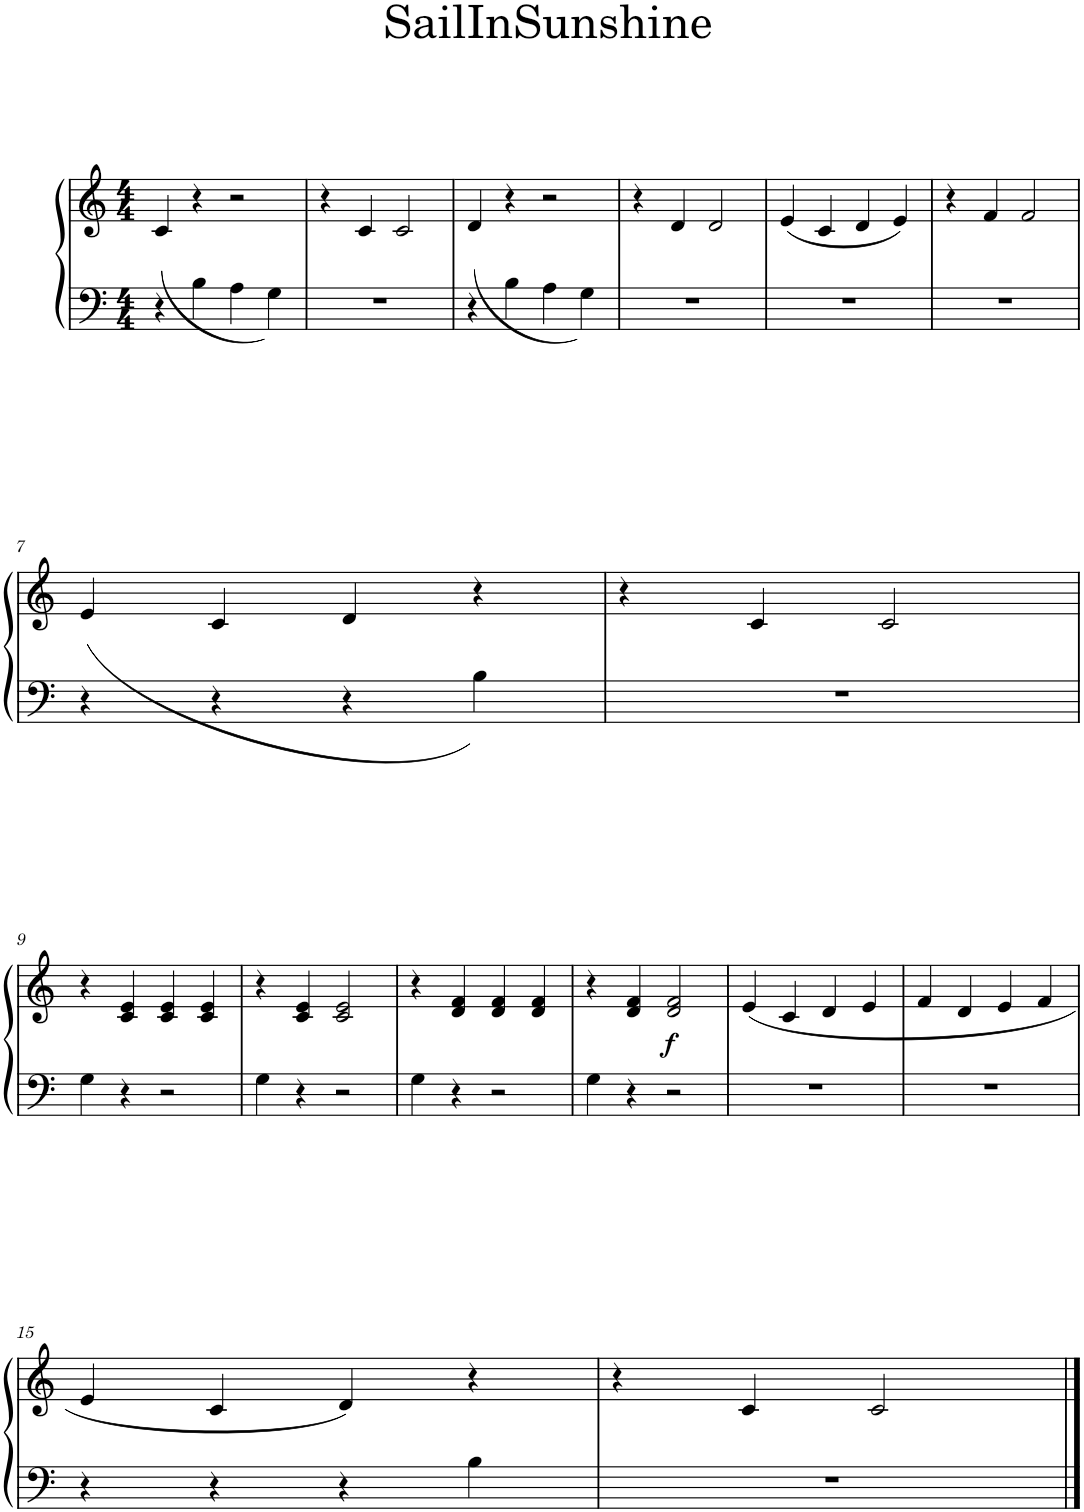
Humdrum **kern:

**kern	**kern	**dynam
*part1	*part1	*part1
*staff2	*staff1	*staff1/2
*I"Piano 1	*	*
*I'Pno. 1	*	*
*clefF4	*clefG2	*
*k[]	*k[]	*
*M4/4	*M4/4	*
=1	=1	=1
4r	(4c/	.
4B\	4r	.
4A\	2r	.
4G\)	.	.
=2	=2	=2
1r	4r	.
.	4c/	.
.	2c/	.
=3	=3	=3
4r	(4d/	.
4B\	4r	.
4A\	2r	.
4G\)	.	.
=4	=4	=4
1r	4r	.
.	4d/	.
.	2d/	.
=5	=5	=5
1r	(4e/	.
.	4c/	.
.	4d/	.
.	4e/)	.
=6	=6	=6
1r	4r	.
.	4f/	.
.	2f/	.
!!LO:LB:g=z
=7	=7	=7
4r	(4e/	.
4r	4c/	.
4r	4d/	.
4B\)	4r	.
=8	=8	=8
1r	4r	.
.	4c/	.
.	2c/	.
!!LO:LB:g=z
=9	=9	=9
4G\	4r	.
4r	4c/ 4e/	.
2r	4c/ 4e/	.
.	4c/ 4e/	.
=10	=10	=10
4G\	4r	.
4r	4c/ 4e/	.
2r	2c/ 2e/	.
=11	=11	=11
4G\	4r	.
4r	4d/ 4f/	.
2r	4d/ 4f/	.
.	4d/ 4f/	.
=12	=12	=12
4G\	4r	.
4r	4d/ 4f/	.
!	!	!LO:DY:b
2r	2d/ 2f/	f
=13	=13	=13
1r	(4e/	.
.	4c/	.
.	4d/	.
.	4e/	.
=14	=14	=14
1r	4f/	.
.	4d/	.
.	4e/	.
.	4f/	.
!!LO:LB:g=z
=15	=15	=15
4r	4e/	.
4r	4c/	.
4r	4d/)	.
4B\	4r	.
=16	=16	=16
1r	4r	.
.	4c/	.
.	2c/	.
==	==	==
*-	*-	*-
